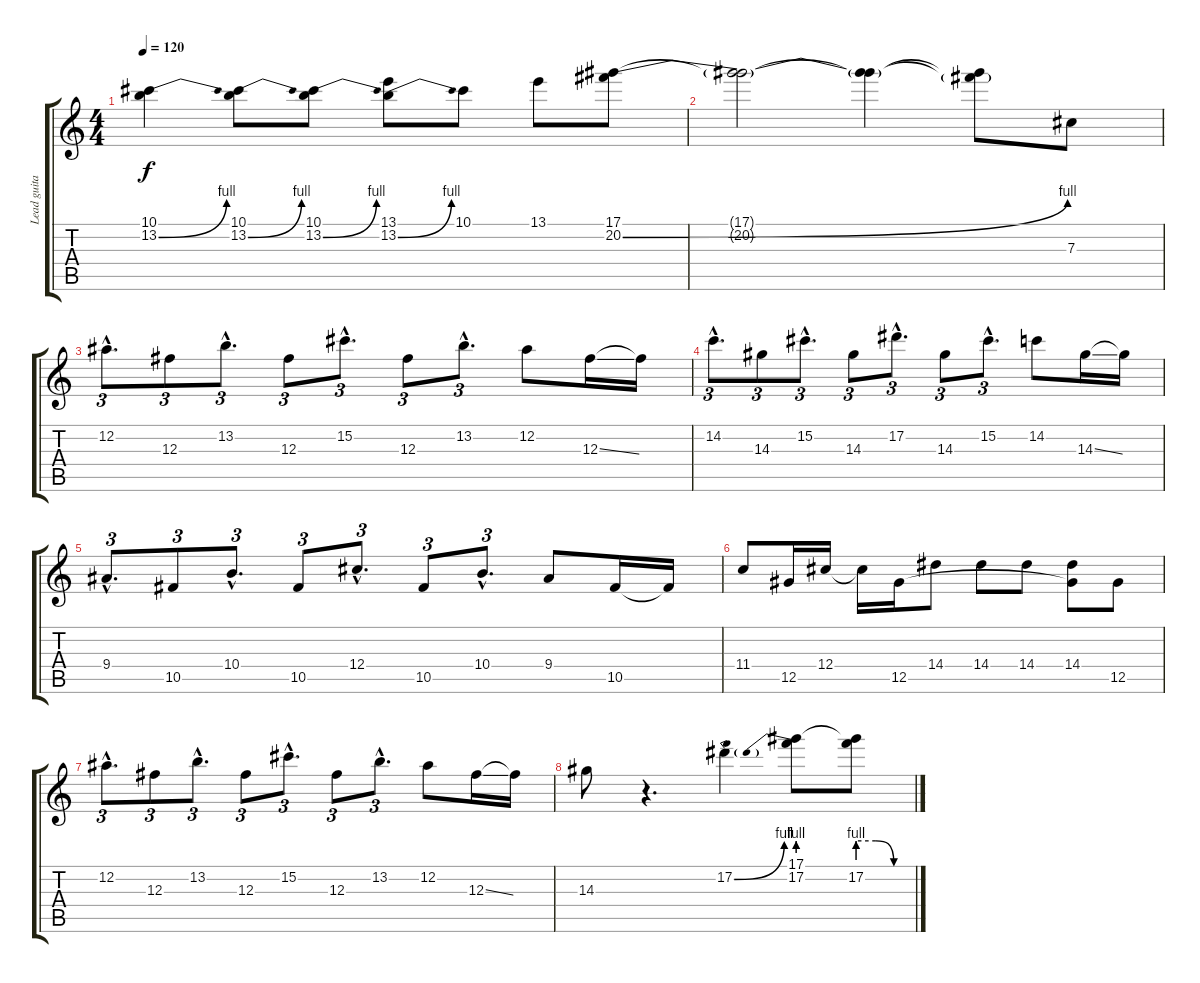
\track ("Lead guitar" "Lead guita") {instrument electricguitarclean}
\staff {score tabs}
\tuning (Eb4 Bb3 Gb3 Db3 Ab2 Eb2) {hide}
\ts (4 4)
\tempo 120
\clef g2
\ks c
(10.1 13.2{be (bend 0 0 60 4)}).4{dy f instrument distortionguitar} (10.1 13.2{be (bend 0 0 60 4)}).8 (10.1 13.2{be (bend 0 0 60 4)}).8 (13.1 13.2{be (bend 0 0 60 4)}).8 10.1.8 13.1.8 (17.1 20.2{be (bend 0 0 60 4)}).8 |
(17.1{t} 20.2{t}).2 (17.1{t} 20.2{t}).4 (17.1{t} 20.2{t}).8 7.3.8 |
12.2{hac}.8{d tu (3 2)} 12.3.8{tu (3 2)} 13.2{hac}.8{d tu (3 2)} 12.3.8{tu (3 2)} 15.2{hac}.8{d tu (3 2)} 12.3.8{tu (3 2)} 13.2{hac}.8{d tu (3 2)} 12.2.8 12.3{ss}.16 12.3{t}.16 |
14.2{hac}.8{d tu (3 2)} 14.3.8{tu (3 2)} 15.2{hac}.8{d tu (3 2)} 14.3.8{tu (3 2)} 17.2{hac}.8{d tu (3 2)} 14.3.8{tu (3 2)} 15.2{hac}.8{d tu (3 2)} 14.2.8 14.3{ss}.16 14.3{t}.16 |
9.4{hac}.8{d tu (3 2)} 10.5.8{tu (3 2)} 10.4{hac}.8{d tu (3 2)} 10.5.8{tu (3 2)} 12.4{hac}.8{d tu (3 2)} 10.5.8{tu (3 2)} 10.4{hac}.8{d tu (3 2)} 9.4.8 10.5.16 10.5{t}.16 |
11.4.8 12.5.16 12.4.16 12.4{t}.16 12.5.16 14.4.8 14.4.8 14.4.8 (14.4 12.5{t}).8 12.5.8 |
12.2{hac}.8{d tu (3 2)} 12.3.8{tu (3 2)} 13.2{hac}.8{d tu (3 2)} 12.3.8{tu (3 2)} 15.2{hac}.8{d tu (3 2)} 12.3.8{tu (3 2)} 13.2{hac}.8{d tu (3 2)} 12.2.8 12.3{ss}.16 12.3{t}.16 |
14.3.8 r.4{d} 17.2{be (bend 0 0 60 4)}.4 (17.1 17.2{be (prebend 0 4 60 4)}).8 (17.1{t} 17.2{be (custom 0 4 20 4 40 0 60 0)}).8
